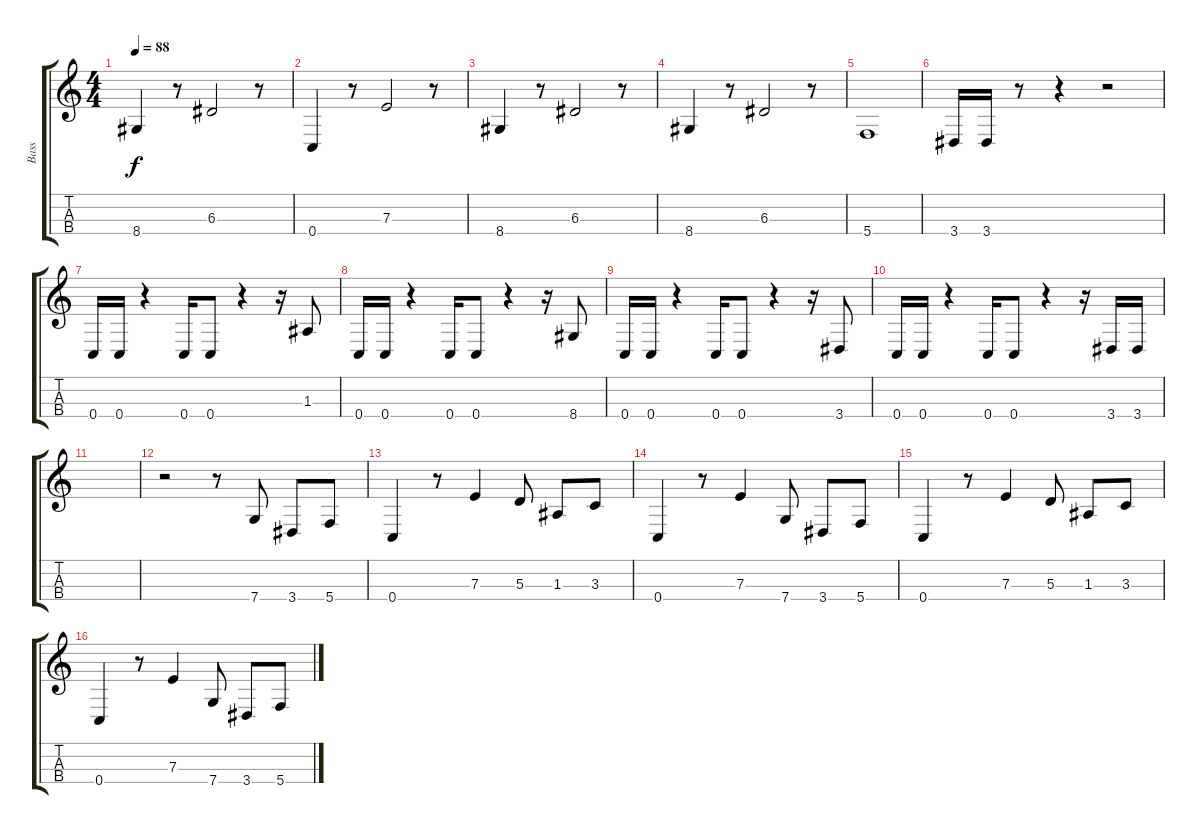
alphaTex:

\track ("Bass" "Bass") {instrument electricbasspick}
\staff {score tabs}
\tuning (G3 D3 A2 C2) {hide}
\ts (4 4)
\tempo 88
\clef g2
\ks c
8.4.4{dy f} r.8 6.3.2 r.8 |
0.4.4 r.8 7.3.2 r.8 |
8.4.4 r.8 6.3.2 r.8 |
8.4.4 r.8 6.3.2 r.8 |
5.4.1 |
3.4.16 3.4.16 r.8 r.4 r.2 |
0.4.16 0.4.16 r.4 0.4.16 0.4.8 r.4 r.16 1.3.8 |
0.4.16 0.4.16 r.4 0.4.16 0.4.8 r.4 r.16 8.4.8 |
0.4.16 0.4.16 r.4 0.4.16 0.4.8 r.4 r.16 3.4.8 |
0.4.16 0.4.16 r.4 0.4.16 0.4.8 r.4 r.16 3.4.16 3.4.16 |
|
r.2 r.8 7.4.8 3.4.8 5.4.8 |
0.4.4 r.8 7.3.4 5.3.8 1.3.8 3.3.8 |
0.4.4 r.8 7.3.4 7.4.8 3.4.8 5.4.8 |
0.4.4 r.8 7.3.4 5.3.8 1.3.8 3.3.8 |
0.4.4 r.8 7.3.4 7.4.8 3.4.8 5.4.8
